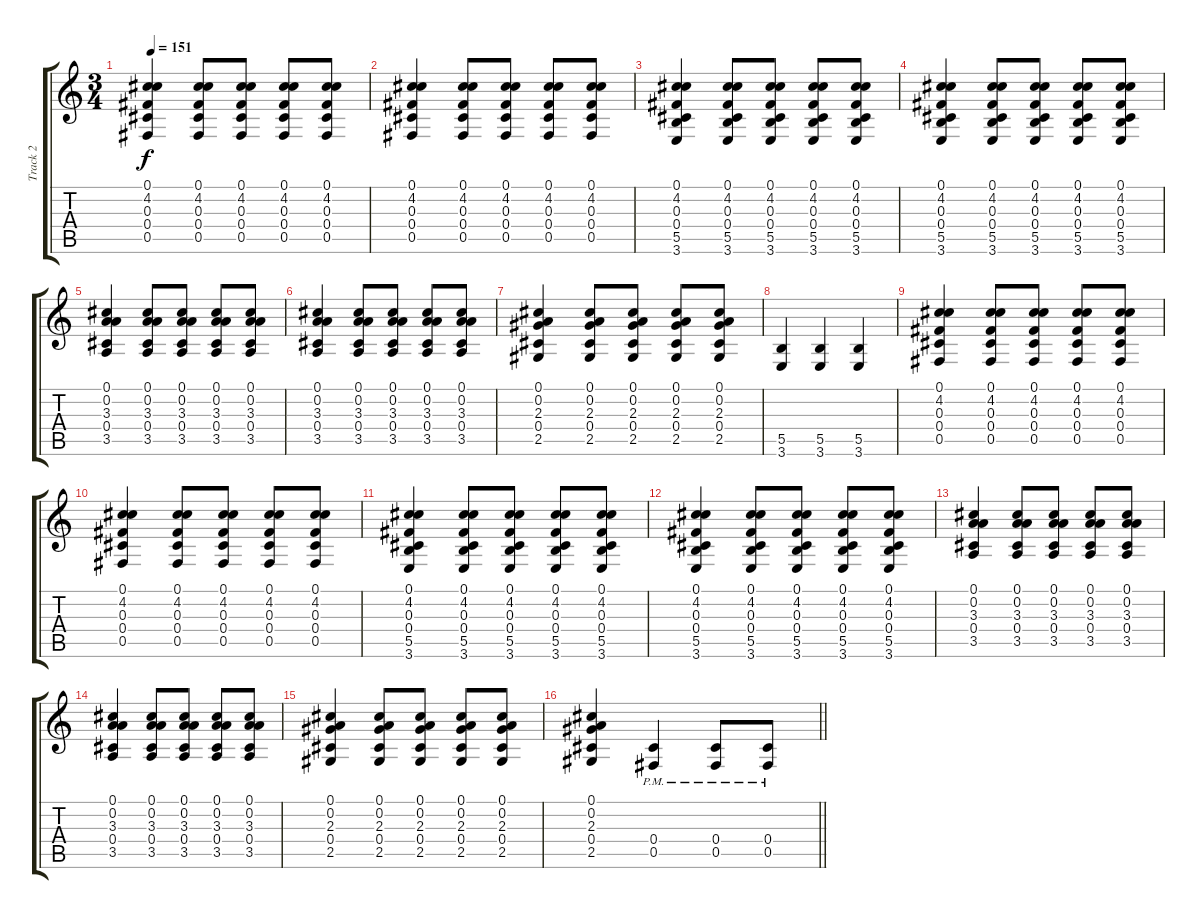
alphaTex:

\track ("Track 2" "Track 2") {instrument distortionguitar}
\staff {score tabs}
\tuning (Db4 A3 Gb3 Db3 Gb2 Db2) {hide}
\ts (3 4)
\tempo 151
\clef g2
\ks c
(0.1 4.2 0.3 0.4 0.5).4{dy f} (0.1 4.2 0.3 0.4 0.5).8 (0.1 4.2 0.3 0.4 0.5).8 (0.1 4.2 0.3 0.4 0.5).8 (0.1 4.2 0.3 0.4 0.5).8 |
(0.1 4.2 0.3 0.4 0.5).4 (0.1 4.2 0.3 0.4 0.5).8 (0.1 4.2 0.3 0.4 0.5).8 (0.1 4.2 0.3 0.4 0.5).8 (0.1 4.2 0.3 0.4 0.5).8 |
(0.1 4.2 0.3 0.4 5.5 3.6).4 (0.1 4.2 0.3 0.4 5.5 3.6).8 (0.1 4.2 0.3 0.4 5.5 3.6).8 (0.1 4.2 0.3 0.4 5.5 3.6).8 (0.1 4.2 0.3 0.4 5.5 3.6).8 |
(0.1 4.2 0.3 0.4 5.5 3.6).4 (0.1 4.2 0.3 0.4 5.5 3.6).8 (0.1 4.2 0.3 0.4 5.5 3.6).8 (0.1 4.2 0.3 0.4 5.5 3.6).8 (0.1 4.2 0.3 0.4 5.5 3.6).8 |
(0.1 0.2 3.3 0.4 3.5).4 (0.1 0.2 3.3 0.4 3.5).8 (0.1 0.2 3.3 0.4 3.5).8 (0.1 0.2 3.3 0.4 3.5).8 (0.1 0.2 3.3 0.4 3.5).8 |
(0.1 0.2 3.3 0.4 3.5).4 (0.1 0.2 3.3 0.4 3.5).8 (0.1 0.2 3.3 0.4 3.5).8 (0.1 0.2 3.3 0.4 3.5).8 (0.1 0.2 3.3 0.4 3.5).8 |
(0.1 0.2 2.3 0.4 2.5).4 (0.1 0.2 2.3 0.4 2.5).8 (0.1 0.2 2.3 0.4 2.5).8 (0.1 0.2 2.3 0.4 2.5).8 (0.1 0.2 2.3 0.4 2.5).8 |
(5.5 3.6).4 (5.5 3.6).4 (5.5 3.6).4 |
(0.1 4.2 0.3 0.4 0.5).4 (0.1 4.2 0.3 0.4 0.5).8 (0.1 4.2 0.3 0.4 0.5).8 (0.1 4.2 0.3 0.4 0.5).8 (0.1 4.2 0.3 0.4 0.5).8 |
(0.1 4.2 0.3 0.4 0.5).4 (0.1 4.2 0.3 0.4 0.5).8 (0.1 4.2 0.3 0.4 0.5).8 (0.1 4.2 0.3 0.4 0.5).8 (0.1 4.2 0.3 0.4 0.5).8 |
(0.1 4.2 0.3 0.4 5.5 3.6).4 (0.1 4.2 0.3 0.4 5.5 3.6).8 (0.1 4.2 0.3 0.4 5.5 3.6).8 (0.1 4.2 0.3 0.4 5.5 3.6).8 (0.1 4.2 0.3 0.4 5.5 3.6).8 |
(0.1 4.2 0.3 0.4 5.5 3.6).4 (0.1 4.2 0.3 0.4 5.5 3.6).8 (0.1 4.2 0.3 0.4 5.5 3.6).8 (0.1 4.2 0.3 0.4 5.5 3.6).8 (0.1 4.2 0.3 0.4 5.5 3.6).8 |
(0.1 0.2 3.3 0.4 3.5).4 (0.1 0.2 3.3 0.4 3.5).8 (0.1 0.2 3.3 0.4 3.5).8 (0.1 0.2 3.3 0.4 3.5).8 (0.1 0.2 3.3 0.4 3.5).8 |
(0.1 0.2 3.3 0.4 3.5).4 (0.1 0.2 3.3 0.4 3.5).8 (0.1 0.2 3.3 0.4 3.5).8 (0.1 0.2 3.3 0.4 3.5).8 (0.1 0.2 3.3 0.4 3.5).8 |
(0.1 0.2 2.3 0.4 2.5).4 (0.1 0.2 2.3 0.4 2.5).8 (0.1 0.2 2.3 0.4 2.5).8 (0.1 0.2 2.3 0.4 2.5).8 (0.1 0.2 2.3 0.4 2.5).8 |
\barLineRight lightlight
(0.1 0.2 2.3 0.4 2.5).4 (0.4{pm} 0.5{pm}).4 (0.4{pm} 0.5{pm}).8 (0.4{pm} 0.5{pm}).8
